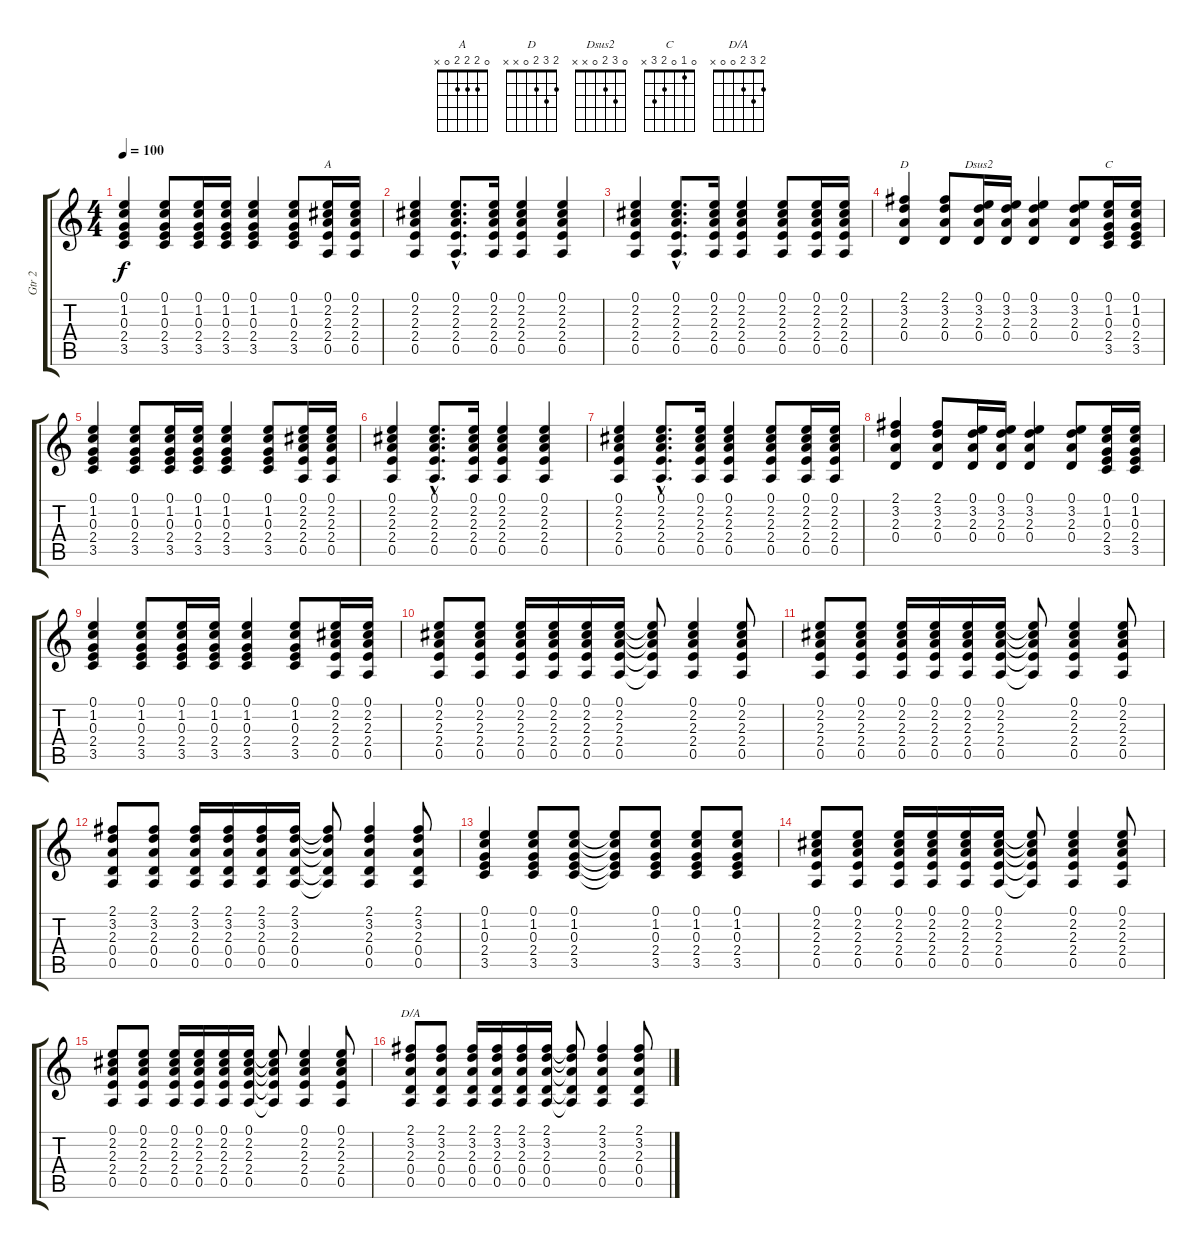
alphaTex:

\track ("Gtr 2" "Gtr 2") {instrument distortionguitar}
\staff {score tabs}
\tuning (E4 B3 G3 D3 A2 E2) {hide}
\chord ("A" 0 2 2 2 0 x)
\chord ("D" 2 3 2 0 x x)
\chord ("Dsus2" 0 3 2 0 x x)
\chord ("C" 0 1 0 2 3 x)
\chord ("D/A" 2 3 2 0 0 x)
\ts (4 4)
\tempo 100
\clef g2
\ks c
(0.1 1.2 0.3 2.4 3.5).4{dy f} (0.1 1.2 0.3 2.4 3.5).8 (0.1 1.2 0.3 2.4 3.5).16 (0.1 1.2 0.3 2.4 3.5).16 (0.1 1.2 0.3 2.4 3.5).4 (0.1 1.2 0.3 2.4 3.5).8 (0.1 2.2 2.3 2.4 0.5).16{ch "A"} (0.1 2.2 2.3 2.4 0.5).16 |
(0.1 2.2 2.3 2.4 0.5).4 (0.1{hac} 2.2{hac} 2.3{hac} 2.4{hac} 0.5{hac}).8{d} (0.1 2.2 2.3 2.4 0.5).16 (0.1 2.2 2.3 2.4 0.5).4 (0.1 2.2 2.3 2.4 0.5).4 |
(0.1 2.2 2.3 2.4 0.5).4 (0.1{hac} 2.2{hac} 2.3{hac} 2.4{hac} 0.5{hac}).8{d} (0.1 2.2 2.3 2.4 0.5).16 (0.1 2.2 2.3 2.4 0.5).4 (0.1 2.2 2.3 2.4 0.5).8 (0.1 2.2 2.3 2.4 0.5).16 (0.1 2.2 2.3 2.4 0.5).16 |
(2.1 3.2 2.3 0.4).4{ch "D"} (2.1 3.2 2.3 0.4).8 (0.1 3.2 2.3 0.4).16{ch "Dsus2"} (0.1 3.2 2.3 0.4).16 (0.1 3.2 2.3 0.4).4 (0.1 3.2 2.3 0.4).8 (0.1 1.2 0.3 2.4 3.5).16{ch "C"} (0.1 1.2 0.3 2.4 3.5).16 |
(0.1 1.2 0.3 2.4 3.5).4 (0.1 1.2 0.3 2.4 3.5).8 (0.1 1.2 0.3 2.4 3.5).16 (0.1 1.2 0.3 2.4 3.5).16 (0.1 1.2 0.3 2.4 3.5).4 (0.1 1.2 0.3 2.4 3.5).8 (0.1 2.2 2.3 2.4 0.5).16 (0.1 2.2 2.3 2.4 0.5).16 |
(0.1 2.2 2.3 2.4 0.5).4 (0.1{hac} 2.2{hac} 2.3{hac} 2.4{hac} 0.5{hac}).8{d} (0.1 2.2 2.3 2.4 0.5).16 (0.1 2.2 2.3 2.4 0.5).4 (0.1 2.2 2.3 2.4 0.5).4 |
(0.1 2.2 2.3 2.4 0.5).4 (0.1{hac} 2.2{hac} 2.3{hac} 2.4{hac} 0.5{hac}).8{d} (0.1 2.2 2.3 2.4 0.5).16 (0.1 2.2 2.3 2.4 0.5).4 (0.1 2.2 2.3 2.4 0.5).8 (0.1 2.2 2.3 2.4 0.5).16 (0.1 2.2 2.3 2.4 0.5).16 |
(2.1 3.2 2.3 0.4).4 (2.1 3.2 2.3 0.4).8 (0.1 3.2 2.3 0.4).16 (0.1 3.2 2.3 0.4).16 (0.1 3.2 2.3 0.4).4 (0.1 3.2 2.3 0.4).8 (0.1 1.2 0.3 2.4 3.5).16 (0.1 1.2 0.3 2.4 3.5).16 |
(0.1 1.2 0.3 2.4 3.5).4 (0.1 1.2 0.3 2.4 3.5).8 (0.1 1.2 0.3 2.4 3.5).16 (0.1 1.2 0.3 2.4 3.5).16 (0.1 1.2 0.3 2.4 3.5).4 (0.1 1.2 0.3 2.4 3.5).8 (0.1 2.2 2.3 2.4 0.5).16 (0.1 2.2 2.3 2.4 0.5).16 |
(0.1 2.2 2.3 2.4 0.5).8 (0.1 2.2 2.3 2.4 0.5).8 (0.1 2.2 2.3 2.4 0.5).16 (0.1 2.2 2.3 2.4 0.5).16 (0.1 2.2 2.3 2.4 0.5).16 (0.1 2.2 2.3 2.4 0.5).16 (0.1{t} 2.2{t} 2.3{t} 2.4{t} 0.5{t}).8 (0.1 2.2 2.3 2.4 0.5).4 (0.1 2.2 2.3 2.4 0.5).8 |
(0.1 2.2 2.3 2.4 0.5).8 (0.1 2.2 2.3 2.4 0.5).8 (0.1 2.2 2.3 2.4 0.5).16 (0.1 2.2 2.3 2.4 0.5).16 (0.1 2.2 2.3 2.4 0.5).16 (0.1 2.2 2.3 2.4 0.5).16 (0.1{t} 2.2{t} 2.3{t} 2.4{t} 0.5{t}).8 (0.1 2.2 2.3 2.4 0.5).4 (0.1 2.2 2.3 2.4 0.5).8 |
(2.1 3.2 2.3 0.4 0.5).8 (2.1 3.2 2.3 0.4 0.5).8 (2.1 3.2 2.3 0.4 0.5).16 (2.1 3.2 2.3 0.4 0.5).16 (2.1 3.2 2.3 0.4 0.5).16 (2.1 3.2 2.3 0.4 0.5).16 (2.1{t} 3.2{t} 2.3{t} 0.4{t} 0.5{t}).8 (2.1 3.2 2.3 0.4 0.5).4 (2.1 3.2 2.3 0.4 0.5).8 |
(0.1 1.2 0.3 2.4 3.5).4 (0.1 1.2 0.3 2.4 3.5).8 (0.1 1.2 0.3 2.4 3.5).8 (0.1{t} 1.2{t} 0.3{t} 2.4{t} 3.5{t}).8 (0.1 1.2 0.3 2.4 3.5).8 (0.1 1.2 0.3 2.4 3.5).8 (0.1 1.2 0.3 2.4 3.5).8 |
(0.1 2.2 2.3 2.4 0.5).8 (0.1 2.2 2.3 2.4 0.5).8 (0.1 2.2 2.3 2.4 0.5).16 (0.1 2.2 2.3 2.4 0.5).16 (0.1 2.2 2.3 2.4 0.5).16 (0.1 2.2 2.3 2.4 0.5).16 (0.1{t} 2.2{t} 2.3{t} 2.4{t} 0.5{t}).8 (0.1 2.2 2.3 2.4 0.5).4 (0.1 2.2 2.3 2.4 0.5).8 |
(0.1 2.2 2.3 2.4 0.5).8 (0.1 2.2 2.3 2.4 0.5).8 (0.1 2.2 2.3 2.4 0.5).16 (0.1 2.2 2.3 2.4 0.5).16 (0.1 2.2 2.3 2.4 0.5).16 (0.1 2.2 2.3 2.4 0.5).16 (0.1{t} 2.2{t} 2.3{t} 2.4{t} 0.5{t}).8 (0.1 2.2 2.3 2.4 0.5).4 (0.1 2.2 2.3 2.4 0.5).8 |
(2.1 3.2 2.3 0.4 0.5).8{ch "D/A"} (2.1 3.2 2.3 0.4 0.5).8 (2.1 3.2 2.3 0.4 0.5).16 (2.1 3.2 2.3 0.4 0.5).16 (2.1 3.2 2.3 0.4 0.5).16 (2.1 3.2 2.3 0.4 0.5).16 (2.1{t} 3.2{t} 2.3{t} 0.4{t} 0.5{t}).8 (2.1 3.2 2.3 0.4 0.5).4 (2.1 3.2 2.3 0.4 0.5).8
